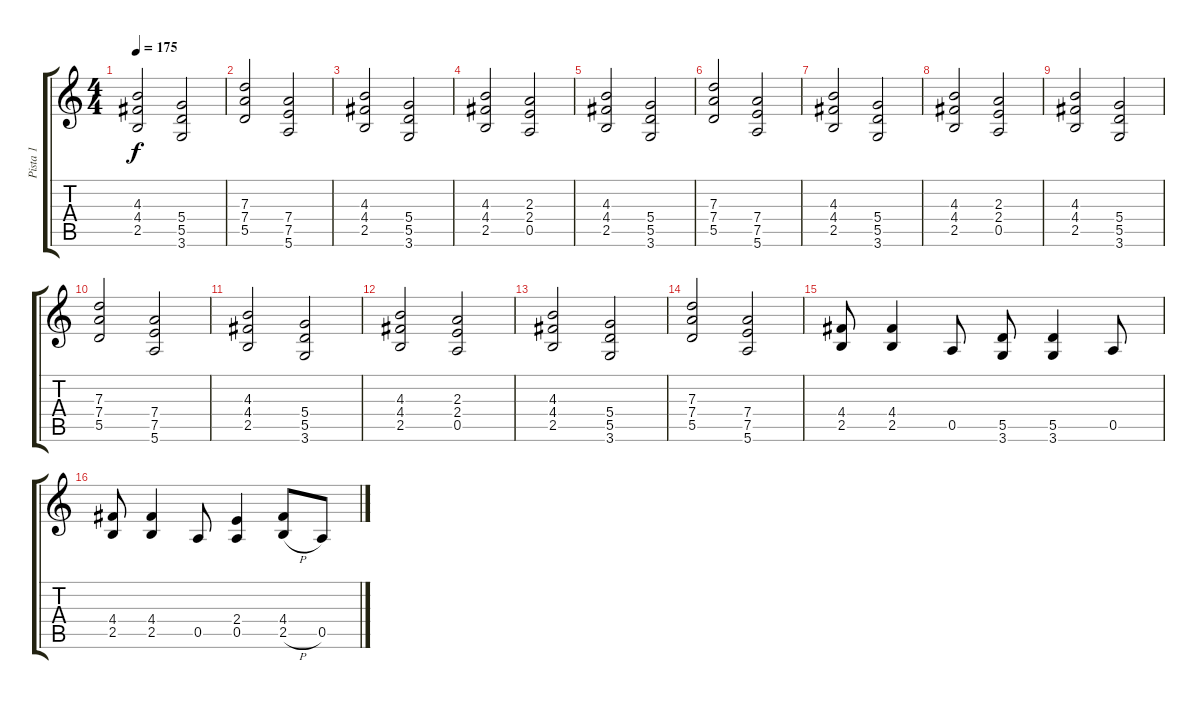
\track ("Pista 1" "Pista 1") {instrument distortionguitar}
\staff {score tabs}
\tuning (E4 B3 G3 D3 A2 E2) {hide}
\ts (4 4)
\tempo 175
\clef g2
\ks c
(4.3 4.4 2.5).2{dy f} (5.4 5.5 3.6).2 |
(7.3 7.4 5.5).2 (7.4 7.5 5.6).2 |
(4.3 4.4 2.5).2 (5.4 5.5 3.6).2 |
(4.3 4.4 2.5).2 (2.3 2.4 0.5).2 |
(4.3 4.4 2.5).2 (5.4 5.5 3.6).2 |
(7.3 7.4 5.5).2 (7.4 7.5 5.6).2 |
(4.3 4.4 2.5).2 (5.4 5.5 3.6).2 |
(4.3 4.4 2.5).2 (2.3 2.4 0.5).2 |
(4.3 4.4 2.5).2 (5.4 5.5 3.6).2 |
(7.3 7.4 5.5).2 (7.4 7.5 5.6).2 |
(4.3 4.4 2.5).2 (5.4 5.5 3.6).2 |
(4.3 4.4 2.5).2 (2.3 2.4 0.5).2 |
(4.3 4.4 2.5).2 (5.4 5.5 3.6).2 |
(7.3 7.4 5.5).2 (7.4 7.5 5.6).2 |
(4.4 2.5).8 (4.4 2.5).4 0.5.8 (5.5 3.6).8 (5.5 3.6).4 0.5.8 |
(4.4 2.5).8 (4.4 2.5).4 0.5.8 (2.4 0.5).4 (4.4 2.5{h}).8 0.5.8
